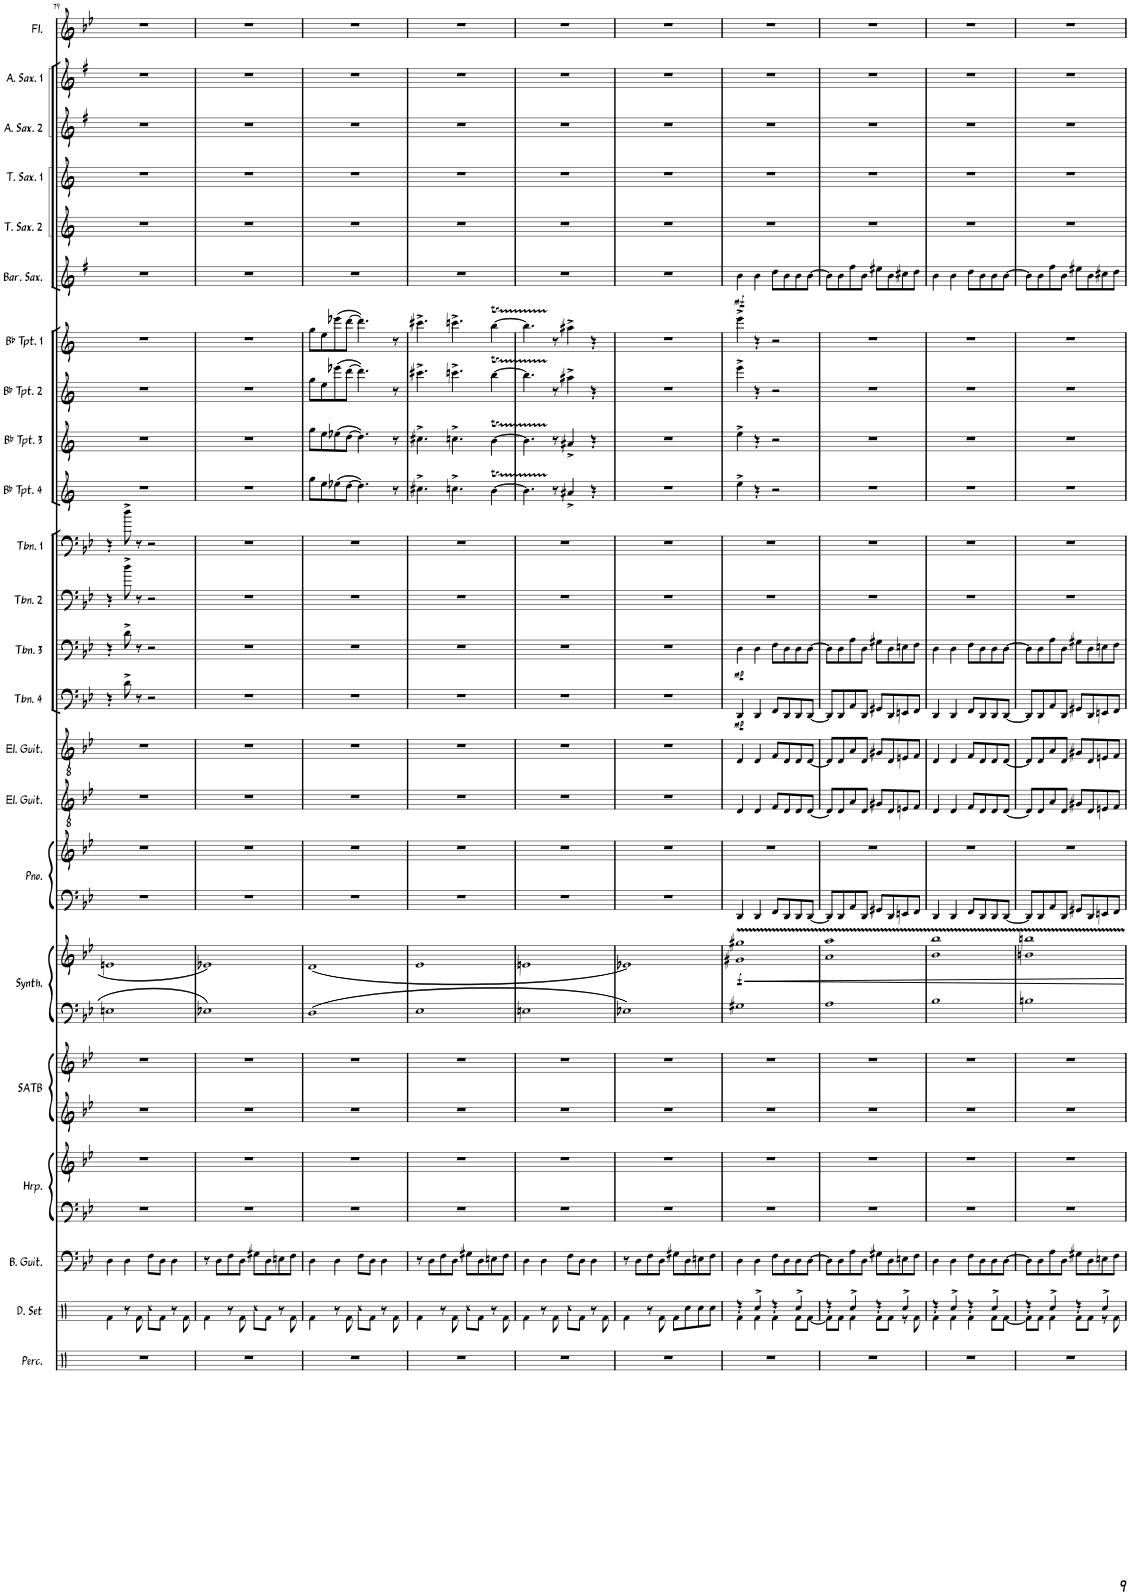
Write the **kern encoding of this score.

**kern	**kern	**kern	**kern	**kern	**kern	**kern	**kern	**kern	**dynam	**kern	**kern	**kern	**kern	**kern	**dynam	**kern	**dynam	**kern	**kern	**kern	**kern	**kern	**kern	**kern	**dynam	**kern	**kern	**kern	**kern	**kern
*part23	*part22	*part21	*part20	*part20	*part19	*part19	*part18	*part18	*part18	*part17	*part17	*part16	*part15	*part14	*part14	*part13	*part13	*part12	*part11	*part10	*part9	*part8	*part7	*part6	*part6	*part5	*part4	*part3	*part2	*part1
*staff27	*staff26	*staff25	*staff24	*staff23	*staff22	*staff21	*staff20	*staff19	*staff19/20	*staff18	*staff17	*staff16	*staff15	*staff14	*staff14	*staff13	*staff13	*staff12	*staff11	*staff10	*staff9	*staff8	*staff7	*staff6	*staff6	*staff5	*staff4	*staff3	*staff2	*staff1
*I"Percussion	*I"Drumset	*I"Bass Guitar	*I"Harp	*	*I"SATB	*	*I"String Synthesizer	*	*	*I"Piano	*	*I"Electric Guitar	*I"Electric Guitar	*I"Trombone 4	*	*I"Trombone 3	*	*I"Trombone 2	*I"Trombone 1	*I"Bb Trumpet 4	*I"Bb Trumpet 3	*I"Bb Trumpet 2	*I"Bb Trumpet 1	*I"Baritone Saxophone	*	*I"Tenor Saxophone 2	*I"Tenor Saxophone 1	*I"Alto Saxophone 2	*I"Alto Saxophone 1	*I"Flute
*I'Perc.	*I'D. Set	*I'B. Guit.	*I'Hrp.	*	*I'SATB	*	*I'Synth.	*	*	*I'Pno.	*	*I'El. Guit.	*I'El. Guit.	*I'Tbn. 4	*	*I'Tbn. 3	*	*I'Tbn. 2	*I'Tbn. 1	*I'Bb Tpt. 4	*I'Bb Tpt. 3	*I'Bb Tpt. 2	*I'Bb Tpt. 1	*I'Bar. Sax.	*	*I'T. Sax. 2	*I'T. Sax. 1	*I'A. Sax. 2	*I'A. Sax. 1	*I'Fl.
!!LO:PB:g=z
*clefX	*clefX	*clefF4	*clefF4	*clefG2	*clefG2	*clefG2	*clefF4	*clefG2	*	*clefF4	*clefG2	*clefGv2	*clefGv2	*clefF4	*	*clefF4	*	*clefF4	*clefF4	*clefG2	*clefG2	*clefG2	*clefG2	*clefG2	*	*clefG2	*clefG2	*clefG2	*clefG2	*clefG2
*	*	*Trd7c12	*	*	*	*	*	*	*	*	*	*	*	*	*	*	*	*	*	*Trd1c2	*Trd1c2	*Trd1c2	*Trd1c2	*Trd12c21	*	*Trd8c14	*Trd8c14	*Trd5c9	*Trd5c9	*
*k[]	*k[]	*k[b-e-]	*k[b-e-]	*k[b-e-]	*k[b-e-]	*k[b-e-]	*k[b-e-]	*k[b-e-]	*	*k[b-e-]	*k[b-e-]	*k[b-e-]	*k[b-e-]	*k[b-e-]	*	*k[b-e-]	*	*k[b-e-]	*k[b-e-]	*k[]	*k[]	*k[]	*k[]	*k[f#]	*	*k[]	*k[]	*k[f#]	*k[f#]	*k[b-e-]
*M4/4	*M4/4	*M4/4	*M4/4	*M4/4	*M4/4	*M4/4	*M4/4	*M4/4	*	*M4/4	*M4/4	*M4/4	*M4/4	*M4/4	*	*M4/4	*	*M4/4	*M4/4	*M4/4	*M4/4	*M4/4	*M4/4	*M4/4	*	*M4/4	*M4/4	*M4/4	*M4/4	*M4/4
=79	=79	=79	=79	=79	=79	=79	=79	=79	=79	=79	=79	=79	=79	=79	=79	=79	=79	=79	=79	=79	=79	=79	=79	=79	=79	=79	=79	=79	=79	=79
1r	4Rf\	4D\	1r	1r	1r	1r	1En	1en	.	1r	1r	1r	1r	4r	.	4r	.	4r	4r	1r	1r	1r	1r	1r	.	1r	1r	1r	1r	1r
.	8r	4D\	.	.	.	.	.	.	.	.	.	.	.	8d^\	.	8d^\	.	8dd^\	8dd^\	.	.	.	.	.	.	.	.	.	.	.
.	8Rf\	.	.	.	.	.	.	.	.	.	.	.	.	8r	.	8r	.	8r	8r	.	.	.	.	.	.	.	.	.	.	.
.	8Rcc\L	8F\L	.	.	.	.	.	.	.	.	.	.	.	2r	.	2r	.	2r	2r	.	.	.	.	.	.	.	.	.	.	.
.	8Rf\J	8D\J	.	.	.	.	.	.	.	.	.	.	.	.	.	.	.	.	.	.	.	.	.	.	.	.	.	.	.	.
.	8r	4D\	.	.	.	.	.	.	.	.	.	.	.	.	.	.	.	.	.	.	.	.	.	.	.	.	.	.	.	.
.	8Rf\	.	.	.	.	.	.	.	.	.	.	.	.	.	.	.	.	.	.	.	.	.	.	.	.	.	.	.	.	.
=80	=80	=80	=80	=80	=80	=80	=80	=80	=80	=80	=80	=80	=80	=80	=80	=80	=80	=80	=80	=80	=80	=80	=80	=80	=80	=80	=80	=80	=80	=80
1r	4Rf\	8r	1r	1r	1r	1r	1E-X	1e-X	.	1r	1r	1r	1r	1r	.	1r	.	1r	1r	1r	1r	1r	1r	1r	.	1r	1r	1r	1r	1r
.	.	8D\L	.	.	.	.	.	.	.	.	.	.	.	.	.	.	.	.	.	.	.	.	.	.	.	.	.	.	.	.
.	8r	8F\	.	.	.	.	.	.	.	.	.	.	.	.	.	.	.	.	.	.	.	.	.	.	.	.	.	.	.	.
.	8Rf\	8D\J	.	.	.	.	.	.	.	.	.	.	.	.	.	.	.	.	.	.	.	.	.	.	.	.	.	.	.	.
.	8Rcc\L	8G#X\L	.	.	.	.	.	.	.	.	.	.	.	.	.	.	.	.	.	.	.	.	.	.	.	.	.	.	.	.
.	8Rf\J	8D\	.	.	.	.	.	.	.	.	.	.	.	.	.	.	.	.	.	.	.	.	.	.	.	.	.	.	.	.
.	8r	8En\	.	.	.	.	.	.	.	.	.	.	.	.	.	.	.	.	.	.	.	.	.	.	.	.	.	.	.	.
.	8Rf\	8F\J	.	.	.	.	.	.	.	.	.	.	.	.	.	.	.	.	.	.	.	.	.	.	.	.	.	.	.	.
=81	=81	=81	=81	=81	=81	=81	=81	=81	=81	=81	=81	=81	=81	=81	=81	=81	=81	=81	=81	=81	=81	=81	=81	=81	=81	=81	=81	=81	=81	=81
1r	4Rf\	4D\	1r	1r	1r	1r	1D	(1d	.	1r	1r	1r	1r	1r	.	1r	.	1r	1r	8gg\L	8gg\L	8gg\L	8gg\L	1r	.	1r	1r	1r	1r	1r
.	.	.	.	.	.	.	.	.	.	.	.	.	.	.	.	.	.	.	.	8ee\	8ee\	8ee\	8ee\	.	.	.	.	.	.	.
.	8r	4D\	.	.	.	.	.	.	.	.	.	.	.	.	.	.	.	.	.	(8ee-X\	(8ee-X\	(8eee-X\	(8eee-X\	.	.	.	.	.	.	.
.	8Rf\	.	.	.	.	.	.	.	.	.	.	.	.	.	.	.	.	.	.	[8dd\J	[8dd\J	[8ddd\J	[8ddd\J	.	.	.	.	.	.	.
.	8Rcc\L	8F\L	.	.	.	.	.	.	.	.	.	.	.	.	.	.	.	.	.	4.dd\])	4.dd\])	4.ddd\])	4.ddd\])	.	.	.	.	.	.	.
.	8Rf\J	8D\J	.	.	.	.	.	.	.	.	.	.	.	.	.	.	.	.	.	.	.	.	.	.	.	.	.	.	.	.
.	8r	4D\	.	.	.	.	.	.	.	.	.	.	.	.	.	.	.	.	.	.	.	.	.	.	.	.	.	.	.	.
.	8Rf\	.	.	.	.	.	.	.	.	.	.	.	.	.	.	.	.	.	.	8r	8r	8r	8r	.	.	.	.	.	.	.
=82	=82	=82	=82	=82	=82	=82	=82	=82	=82	=82	=82	=82	=82	=82	=82	=82	=82	=82	=82	=82	=82	=82	=82	=82	=82	=82	=82	=82	=82	=82
1r	4Rf\	8r	1r	1r	1r	1r	1E-	1e-	.	1r	1r	1r	1r	1r	.	1r	.	1r	1r	4.cc#X^\	4.cc#X^\	4.ccc#X^\	4.ccc#X^\	1r	.	1r	1r	1r	1r	1r
.	.	8D\L	.	.	.	.	.	.	.	.	.	.	.	.	.	.	.	.	.	.	.	.	.	.	.	.	.	.	.	.
.	8r	8F\	.	.	.	.	.	.	.	.	.	.	.	.	.	.	.	.	.	.	.	.	.	.	.	.	.	.	.	.
.	8Rf\	8D\J	.	.	.	.	.	.	.	.	.	.	.	.	.	.	.	.	.	4.ccn^\	4.ccn^\	4.cccn^\	4.cccn^\	.	.	.	.	.	.	.
.	8Rcc\L	8G#X\L	.	.	.	.	.	.	.	.	.	.	.	.	.	.	.	.	.	.	.	.	.	.	.	.	.	.	.	.
.	8Rf\J	8D\	.	.	.	.	.	.	.	.	.	.	.	.	.	.	.	.	.	.	.	.	.	.	.	.	.	.	.	.
.	8r	8En\	.	.	.	.	.	.	.	.	.	.	.	.	.	.	.	.	.	[4bt\	[4bt\	[4bbt\	[4bbt\	.	.	.	.	.	.	.
.	8Rf\	8F\J	.	.	.	.	.	.	.	.	.	.	.	.	.	.	.	.	.	.	.	.	.	.	.	.	.	.	.	.
=83	=83	=83	=83	=83	=83	=83	=83	=83	=83	=83	=83	=83	=83	=83	=83	=83	=83	=83	=83	=83	=83	=83	=83	=83	=83	=83	=83	=83	=83	=83
1r	4Rf\	4D\	1r	1r	1r	1r	1En	1en	.	1r	1r	1r	1r	1r	.	1r	.	1r	1r	4.bTTT\]	4.bTTT\]	4.bbTTT\]	4.bbTTT\]	1r	.	1r	1r	1r	1r	1r
.	8r	4D\	.	.	.	.	.	.	.	.	.	.	.	.	.	.	.	.	.	.	.	.	.	.	.	.	.	.	.	.
.	8Rf\	.	.	.	.	.	.	.	.	.	.	.	.	.	.	.	.	.	.	8r	8r	8r	8r	.	.	.	.	.	.	.
.	8Rcc\L	8F\L	.	.	.	.	.	.	.	.	.	.	.	.	.	.	.	.	.	4a#X^/	4a#X^/	4aa#X^\	4aa#X^\	.	.	.	.	.	.	.
.	8Rf\J	8D\J	.	.	.	.	.	.	.	.	.	.	.	.	.	.	.	.	.	.	.	.	.	.	.	.	.	.	.	.
.	8r	4D\	.	.	.	.	.	.	.	.	.	.	.	.	.	.	.	.	.	4r	4r	4r	4r	.	.	.	.	.	.	.
.	8Rf\	.	.	.	.	.	.	.	.	.	.	.	.	.	.	.	.	.	.	.	.	.	.	.	.	.	.	.	.	.
=84	=84	=84	=84	=84	=84	=84	=84	=84	=84	=84	=84	=84	=84	=84	=84	=84	=84	=84	=84	=84	=84	=84	=84	=84	=84	=84	=84	=84	=84	=84
1r	4Rf\	8r	1r	1r	1r	1r	1E-X	1e-X)	.	1r	1r	1r	1r	1r	.	1r	.	1r	1r	1r	1r	1r	1r	1r	.	1r	1r	1r	1r	1r
.	.	8D\L	.	.	.	.	.	.	.	.	.	.	.	.	.	.	.	.	.	.	.	.	.	.	.	.	.	.	.	.
.	8r	8F\	.	.	.	.	.	.	.	.	.	.	.	.	.	.	.	.	.	.	.	.	.	.	.	.	.	.	.	.
.	8Rf\	8D\J	.	.	.	.	.	.	.	.	.	.	.	.	.	.	.	.	.	.	.	.	.	.	.	.	.	.	.	.
.	8Rf\L	8G#X\L	.	.	.	.	.	.	.	.	.	.	.	.	.	.	.	.	.	.	.	.	.	.	.	.	.	.	.	.
.	8Rcc\	8D\	.	.	.	.	.	.	.	.	.	.	.	.	.	.	.	.	.	.	.	.	.	.	.	.	.	.	.	.
.	8Rcc\	8En\	.	.	.	.	.	.	.	.	.	.	.	.	.	.	.	.	.	.	.	.	.	.	.	.	.	.	.	.
.	8Rcc\J	8F\J	.	.	.	.	.	.	.	.	.	.	.	.	.	.	.	.	.	.	.	.	.	.	.	.	.	.	.	.
=85	=85	=85	=85	=85	=85	=85	=85	=85	=85	=85	=85	=85	=85	=85	=85	=85	=85	=85	=85	=85	=85	=85	=85	=85	=85	=85	=85	=85	=85	=85
*	*^	*	*	*	*	*	*	*	*	*	*	*	*	*	*	*	*	*	*	*	*	*	*	*	*	*	*	*	*	*
!	!	!	!	!	!	!	!	!	!	!LO:DY:b	!	!	!	!	!	!LO:DY:b	!	!LO:DY:b	!	!	!	!	!	!	!	!LO:DY:b	!	!	!	!	!
1r	4r	4Rf\	4D\	1r	1r	1r	1r	1G#X	1g#X 1gg#X	f	4DD/	1r	4D/	4D/	4DD/	mp	4D\	mp	1r	1r	4ee^\	4ee^\	4eee^\	4eee^\	4b\	mf	1r	1r	1r	1r	1r
.	4Rcc^/	4Rf\	4D\	.	.	.	.	.	.	.	4DD/	.	4D/	4D/	4DD/	.	4D\	.	.	.	4r	4r	4r	4r	4b\	.	.	.	.	.	.
.	4r	4Rf\	8F\L	.	.	.	.	.	.	.	8FF/L	.	8F/L	8F/L	8FF/L	.	8F\L	.	.	.	2r	2r	2r	2r	8dd\L	.	.	.	.	.	.
.	.	.	8D\	.	.	.	.	.	.	.	8DD/	.	8D/	8D/	8DD/	.	8D\	.	.	.	.	.	.	.	8b\	.	.	.	.	.	.
.	4Rcc^/	8Rf\L	8D\	.	.	.	.	.	.	.	8DD/	.	8D/	8D/	8DD/	.	8D\	.	.	.	.	.	.	.	8b\	.	.	.	.	.	.
.	.	[8Rf\J	[8D\J	.	.	.	.	.	.	.	[8DD/J	.	[8D/J	[8D/J	[8DD/J	.	[8D\J	.	.	.	.	.	.	.	[8b\J	.	.	.	.	.	.
=86	=86	=86	=86	=86	=86	=86	=86	=86	=86	=86	=86	=86	=86	=86	=86	=86	=86	=86	=86	=86	=86	=86	=86	=86	=86	=86	=86	=86	=86	=86	=86
1r	4r	8Rf\L]	8D\L]	1r	1r	1r	1r	1A	1a 1aa	.	8DD/L]	1r	8D/L]	8D/L]	8DD/L]	.	8D\L]	.	1r	1r	1r	1r	1r	1r	8b\L]	.	1r	1r	1r	1r	1r
.	.	8Rf\J	8D\	.	.	.	.	.	.	.	8DD/	.	8D/	8D/	8DD/	.	8D\	.	.	.	.	.	.	.	8b\	.	.	.	.	.	.
.	4Rcc^/	4Rf\	8A\	.	.	.	.	.	.	.	8AA/	.	8A/	8A/	8AA/	.	8A\	.	.	.	.	.	.	.	8ff#\	.	.	.	.	.	.
.	.	.	8D\J	.	.	.	.	.	.	.	8DD/J	.	8D/J	8D/J	8DD/J	.	8D\J	.	.	.	.	.	.	.	8b\J	.	.	.	.	.	.
.	4r	8Rf\L	8G#X\L	.	.	.	.	.	.	.	8GG#X/L	.	8G#X/L	8G#X/L	8GG#X/L	.	8G#X\L	.	.	.	.	.	.	.	8ee#X\L	.	.	.	.	.	.
.	.	8Rf\J	8D\	.	.	.	.	.	.	.	8DD/	.	8D/	8D/	8DD/	.	8D\	.	.	.	.	.	.	.	8b\	.	.	.	.	.	.
.	4Rcc^/	8r	8En\	.	.	.	.	.	.	.	8EEn/	.	8En/	8En/	8EEn/	.	8En\	.	.	.	.	.	.	.	8cc#X\	.	.	.	.	.	.
.	.	8Rf\	8F\J	.	.	.	.	.	.	.	8FF/J	.	8F/J	8F/J	8FF/J	.	8F\J	.	.	.	.	.	.	.	8dd\J	.	.	.	.	.	.
=87	=87	=87	=87	=87	=87	=87	=87	=87	=87	=87	=87	=87	=87	=87	=87	=87	=87	=87	=87	=87	=87	=87	=87	=87	=87	=87	=87	=87	=87	=87	=87
1r	4r	4Rf\	4D\	1r	1r	1r	1r	1B-	1b- 1bb-	.	4DD/	1r	4D/	4D/	4DD/	.	4D\	.	1r	1r	1r	1r	1r	1r	4b\	.	1r	1r	1r	1r	1r
.	4Rcc^/	4Rf\	4D\	.	.	.	.	.	.	.	4DD/	.	4D/	4D/	4DD/	.	4D\	.	.	.	.	.	.	.	4b\	.	.	.	.	.	.
.	4r	4Rf\	8F\L	.	.	.	.	.	.	.	8FF/L	.	8F/L	8F/L	8FF/L	.	8F\L	.	.	.	.	.	.	.	8dd\L	.	.	.	.	.	.
.	.	.	8D\	.	.	.	.	.	.	.	8DD/	.	8D/	8D/	8DD/	.	8D\	.	.	.	.	.	.	.	8b\	.	.	.	.	.	.
.	4Rcc^/	8Rf\L	8D\	.	.	.	.	.	.	.	8DD/	.	8D/	8D/	8DD/	.	8D\	.	.	.	.	.	.	.	8b\	.	.	.	.	.	.
.	.	[8Rf\J	[8D\J	.	.	.	.	.	.	.	[8DD/J	.	[8D/J	[8D/J	[8DD/J	.	[8D\J	.	.	.	.	.	.	.	[8b\J	.	.	.	.	.	.
=88	=88	=88	=88	=88	=88	=88	=88	=88	=88	=88	=88	=88	=88	=88	=88	=88	=88	=88	=88	=88	=88	=88	=88	=88	=88	=88	=88	=88	=88	=88	=88
1r	4r	8Rf\L]	8D\L]	1r	1r	1r	1r	1Bn	1bn 1bbn	.	8DD/L]	1r	8D/L]	8D/L]	8DD/L]	.	8D\L]	.	1r	1r	1r	1r	1r	1r	8b\L]	.	1r	1r	1r	1r	1r
.	.	8Rf\J	8D\	.	.	.	.	.	.	.	8DD/	.	8D/	8D/	8DD/	.	8D\	.	.	.	.	.	.	.	8b\	.	.	.	.	.	.
.	4Rcc^/	4Rf\	8A\	.	.	.	.	.	.	.	8AA/	.	8A/	8A/	8AA/	.	8A\	.	.	.	.	.	.	.	8ff#\	.	.	.	.	.	.
.	.	.	8D\J	.	.	.	.	.	.	.	8DD/J	.	8D/J	8D/J	8DD/J	.	8D\J	.	.	.	.	.	.	.	8b\J	.	.	.	.	.	.
.	4r	8Rf\L	8G#X\L	.	.	.	.	.	.	.	8GG#X/L	.	8G#X/L	8G#X/L	8GG#X/L	.	8G#X\L	.	.	.	.	.	.	.	8ee#X\L	.	.	.	.	.	.
.	.	8Rf\J	8D\	.	.	.	.	.	.	.	8DD/	.	8D/	8D/	8DD/	.	8D\	.	.	.	.	.	.	.	8b\	.	.	.	.	.	.
.	4Rcc^/	8r	8En\	.	.	.	.	.	.	.	8EEn/	.	8En/	8En/	8EEn/	.	8En\	.	.	.	.	.	.	.	8cc#X\	.	.	.	.	.	.
.	.	8Rf\	8F\J	.	.	.	.	.	.	.	8FF/J	.	8F/J	8F/J	8FF/J	.	8F\J	.	.	.	.	.	.	.	8dd\J	.	.	.	.	.	.
*	*v	*v	*	*	*	*	*	*	*	*	*	*	*	*	*	*	*	*	*	*	*	*	*	*	*	*	*	*	*	*	*
=	=	=	=	=	=	=	=	=	=	=	=	=	=	=	=	=	=	=	=	=	=	=	=	=	=	=	=	=	=	=
*-	*-	*-	*-	*-	*-	*-	*-	*-	*-	*-	*-	*-	*-	*-	*-	*-	*-	*-	*-	*-	*-	*-	*-	*-	*-	*-	*-	*-	*-	*-
